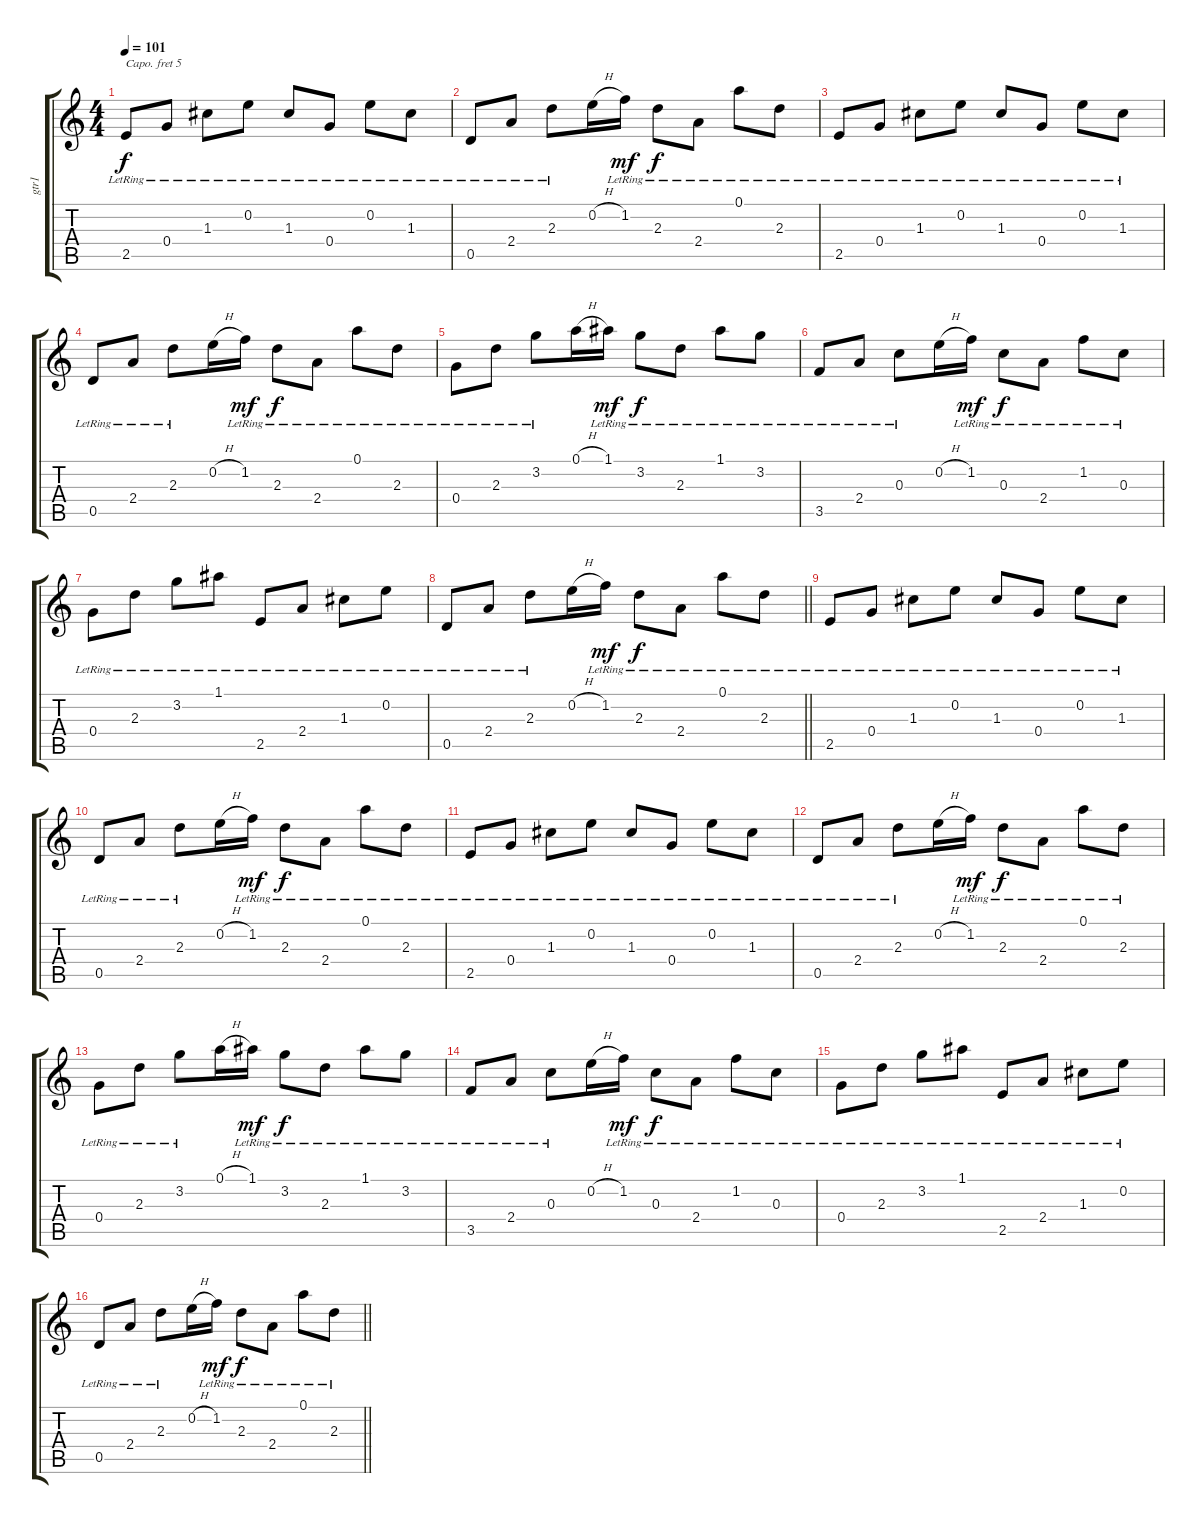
\track ("gtr1" "gtr1") {solo instrument acousticguitarsteel}
\staff {score tabs}
\capo 5
\tuning (E4 B3 G3 D3 A2 E2) {hide}
\ts (4 4)
\section ("" "")
\tempo 101
\clef g2
\ks c
2.5{lr}.8{dy f} 0.4{lr}.8 1.3{lr}.8 0.2{lr}.8 1.3{lr}.8 0.4{lr}.8 0.2{lr}.8 1.3{lr}.8 |
0.5{lr}.8 2.4{lr}.8 2.3{lr}.8 0.2{h}.16 1.2{lr}.16{dy mf} 2.3{lr}.8{dy f} 2.4{lr}.8 0.1{lr}.8 2.3{lr}.8 |
2.5{lr}.8 0.4{lr}.8 1.3{lr}.8 0.2{lr}.8 1.3{lr}.8 0.4{lr}.8 0.2{lr}.8 1.3{lr}.8 |
0.5{lr}.8 2.4{lr}.8 2.3{lr}.8 0.2{h}.16 1.2{lr}.16{dy mf} 2.3{lr}.8{dy f} 2.4{lr}.8 0.1{lr}.8 2.3{lr}.8 |
0.4{lr}.8 2.3{lr}.8 3.2{lr}.8 0.1{h}.16 1.1{lr}.16{dy mf} 3.2{lr}.8{dy f} 2.3{lr}.8 1.1{lr}.8 3.2{lr}.8 |
3.5{lr}.8 2.4{lr}.8 0.3{lr}.8 0.2{h}.16 1.2{lr}.16{dy mf} 0.3{lr}.8{dy f} 2.4{lr}.8 1.2{lr}.8 0.3{lr}.8 |
0.4{lr}.8 2.3{lr}.8 3.2{lr}.8 1.1{lr}.8 2.5{lr}.8 2.4{lr}.8 1.3{lr}.8 0.2{lr}.8 |
\barLineRight lightlight
0.5{lr}.8 2.4{lr}.8 2.3{lr}.8 0.2{h}.16 1.2{lr}.16{dy mf} 2.3{lr}.8{dy f} 2.4{lr}.8 0.1{lr}.8 2.3{lr}.8 |
2.5{lr}.8 0.4{lr}.8 1.3{lr}.8 0.2{lr}.8 1.3{lr}.8 0.4{lr}.8 0.2{lr}.8 1.3{lr}.8 |
0.5{lr}.8 2.4{lr}.8 2.3{lr}.8 0.2{h}.16 1.2{lr}.16{dy mf} 2.3{lr}.8{dy f} 2.4{lr}.8 0.1{lr}.8 2.3{lr}.8 |
2.5{lr}.8 0.4{lr}.8 1.3{lr}.8 0.2{lr}.8 1.3{lr}.8 0.4{lr}.8 0.2{lr}.8 1.3{lr}.8 |
0.5{lr}.8 2.4{lr}.8 2.3{lr}.8 0.2{h}.16 1.2{lr}.16{dy mf} 2.3{lr}.8{dy f} 2.4{lr}.8 0.1{lr}.8 2.3{lr}.8 |
0.4{lr}.8 2.3{lr}.8 3.2{lr}.8 0.1{h}.16 1.1{lr}.16{dy mf} 3.2{lr}.8{dy f} 2.3{lr}.8 1.1{lr}.8 3.2{lr}.8 |
3.5{lr}.8 2.4{lr}.8 0.3{lr}.8 0.2{h}.16 1.2{lr}.16{dy mf} 0.3{lr}.8{dy f} 2.4{lr}.8 1.2{lr}.8 0.3{lr}.8 |
0.4{lr}.8 2.3{lr}.8 3.2{lr}.8 1.1{lr}.8 2.5{lr}.8 2.4{lr}.8 1.3{lr}.8 0.2{lr}.8 |
\barLineRight lightlight
0.5{lr}.8 2.4{lr}.8 2.3{lr}.8 0.2{h}.16 1.2{lr}.16{dy mf} 2.3{lr}.8{dy f} 2.4{lr}.8 0.1{lr}.8 2.3{lr}.8
